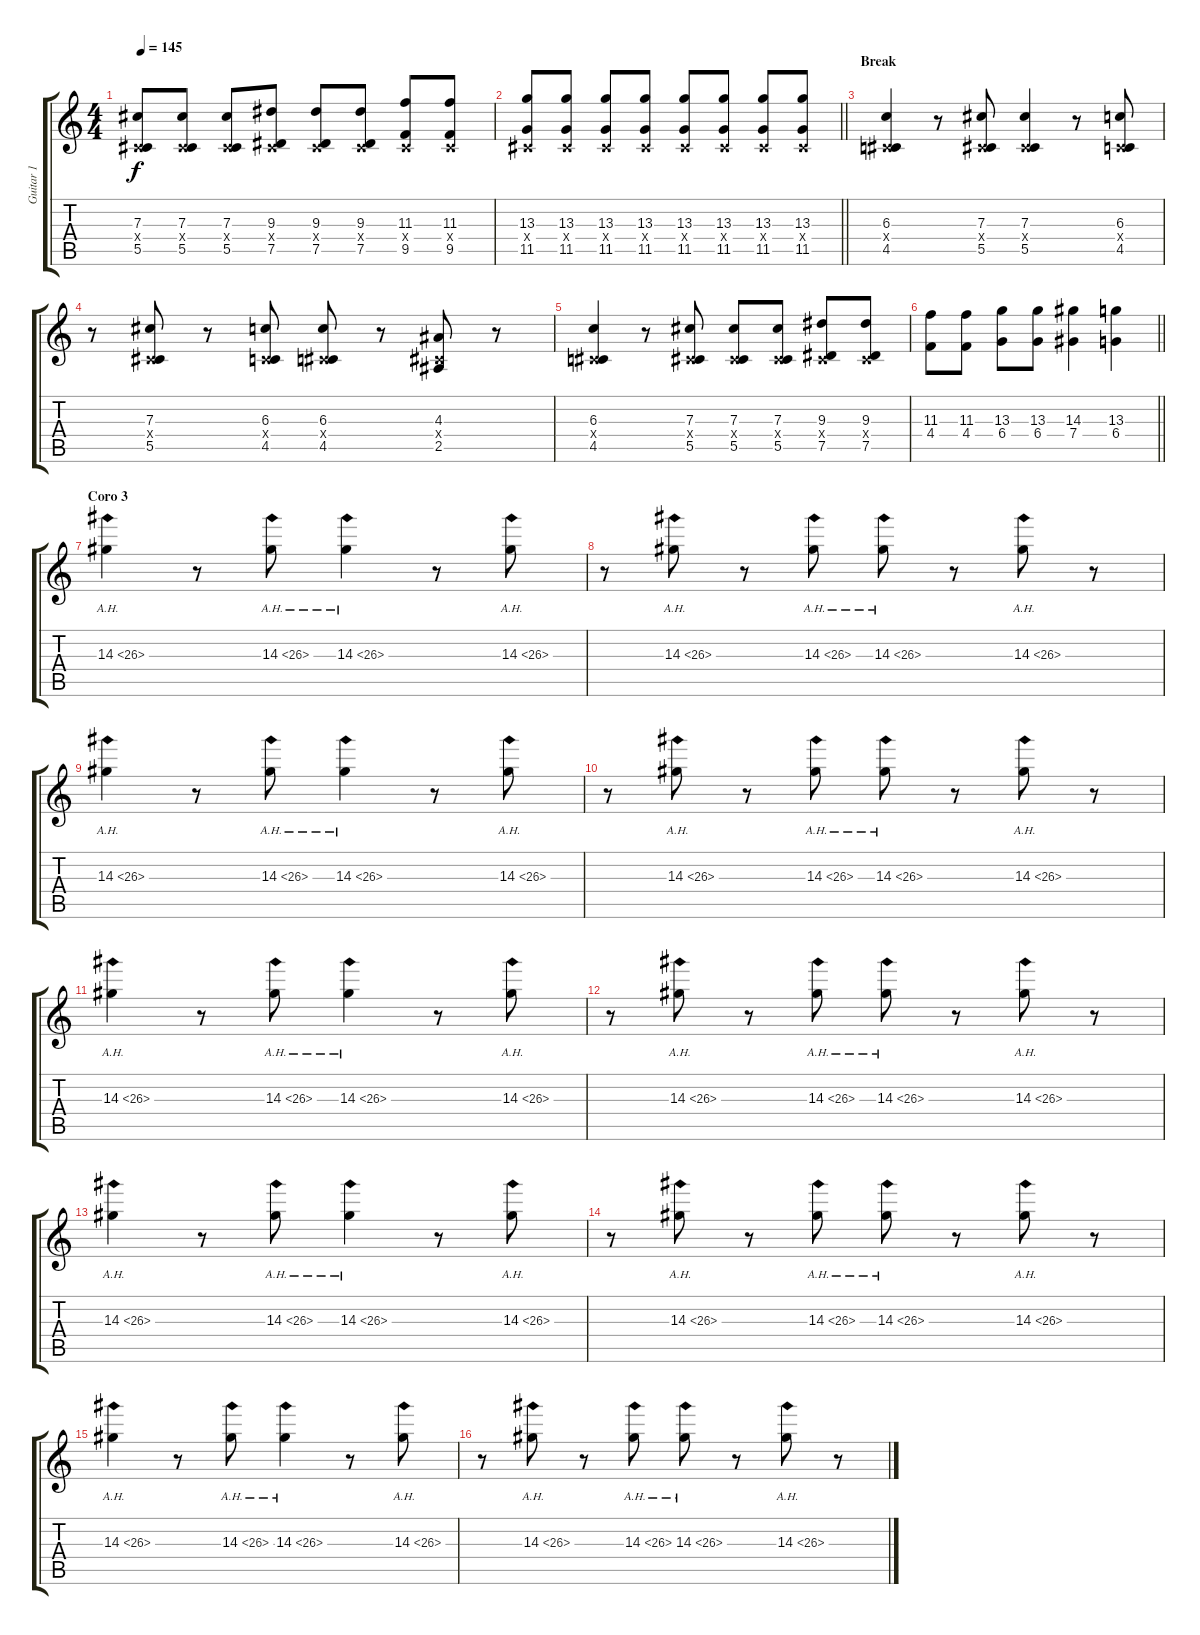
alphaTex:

\track ("Guitar 1" "Guitar 1") {instrument distortionguitar}
\staff {score tabs}
\tuning (Eb4 Bb3 Gb3 Db3 Ab2 Eb2) {hide}
\ts (4 4)
\tempo 145
\clef g2
\ks c
(7.3 0.4{x} 5.5).8{dy f} (7.3 0.4{x} 5.5).8 (7.3 0.4{x} 5.5).8 (9.3 0.4{x} 7.5).8 (9.3 0.4{x} 7.5).8 (9.3 0.4{x} 7.5).8 (11.3 0.4{x} 9.5).8 (11.3 0.4{x} 9.5).8 |
\barLineRight lightlight
(13.3 0.4{x} 11.5).8 (13.3 0.4{x} 11.5).8 (13.3 0.4{x} 11.5).8 (13.3 0.4{x} 11.5).8 (13.3 0.4{x} 11.5).8 (13.3 0.4{x} 11.5).8 (13.3 0.4{x} 11.5).8 (13.3 0.4{x} 11.5).8 |
\section ("" "Break")
(6.3 0.4{x} 4.5).4 r.8 (7.3 0.4{x} 5.5).8 (7.3 0.4{x} 5.5).4 r.8 (6.3 0.4{x} 4.5).8 |
r.8 (7.3 0.4{x} 5.5).8 r.8 (6.3 0.4{x} 4.5).8 (6.3 0.4{x} 4.5).8 r.8 (4.3 0.4{x} 2.5).8 r.8 |
(6.3 0.4{x} 4.5).4 r.8 (7.3 0.4{x} 5.5).8 (7.3 0.4{x} 5.5).8 (7.3 0.4{x} 5.5).8 (9.3 0.4{x} 7.5).8 (9.3 0.4{x} 7.5).8 |
\barLineRight lightlight
(11.3 4.4).8 (11.3 4.4).8 (13.3 6.4).8 (13.3 6.4).8 (14.3 7.4).4 (13.3 6.4).4 |
\section ("" "Coro 3")
14.3{ah 12}.4 r.8 14.3{ah 12}.8 14.3{ah 12}.4 r.8 14.3{ah 12}.8 |
r.8 14.3{ah 12}.8 r.8 14.3{ah 12}.8 14.3{ah 12}.8 r.8 14.3{ah 12}.8 r.8 |
14.3{ah 12}.4 r.8 14.3{ah 12}.8 14.3{ah 12}.4 r.8 14.3{ah 12}.8 |
r.8 14.3{ah 12}.8 r.8 14.3{ah 12}.8 14.3{ah 12}.8 r.8 14.3{ah 12}.8 r.8 |
14.3{ah 12}.4 r.8 14.3{ah 12}.8 14.3{ah 12}.4 r.8 14.3{ah 12}.8 |
r.8 14.3{ah 12}.8 r.8 14.3{ah 12}.8 14.3{ah 12}.8 r.8 14.3{ah 12}.8 r.8 |
14.3{ah 12}.4 r.8 14.3{ah 12}.8 14.3{ah 12}.4 r.8 14.3{ah 12}.8 |
r.8 14.3{ah 12}.8 r.8 14.3{ah 12}.8 14.3{ah 12}.8 r.8 14.3{ah 12}.8 r.8 |
14.3{ah 12}.4 r.8 14.3{ah 12}.8 14.3{ah 12}.4 r.8 14.3{ah 12}.8 |
r.8 14.3{ah 12}.8 r.8 14.3{ah 12}.8 14.3{ah 12}.8 r.8 14.3{ah 12}.8 r.8
